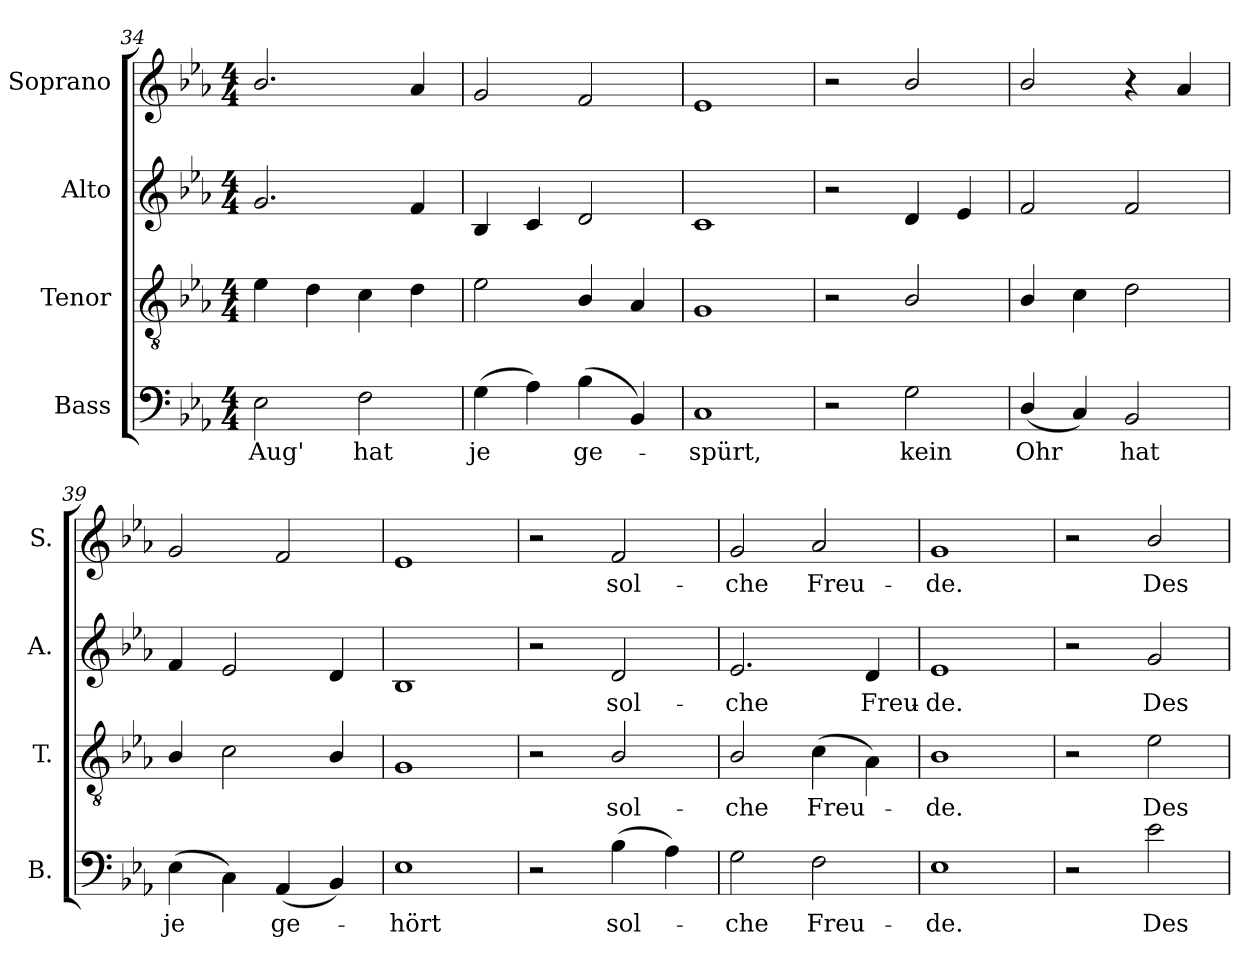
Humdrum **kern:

**kern	**text	**kern	**text	**kern	**text	**kern	**text
*part4	*part4	*part3	*part3	*part2	*part2	*part1	*part1
*staff4	*staff4	*staff3	*staff3	*staff2	*staff2	*staff1	*staff1
*I"Bass	*	*I"Tenor	*	*I"Alto	*	*I"Soprano	*
*I'B.	*	*I'T.	*	*I'A.	*	*I'S.	*
*clefF4	*	*clefGv2	*	*clefG2	*	*clefG2	*
*	*	*ITrd7c12	*	*	*	*	*
*k[b-e-a-]	*	*k[b-e-a-]	*	*k[b-e-a-]	*	*k[b-e-a-]	*
*E-:	*	*E-:	*	*E-:	*	*E-:	*
*M4/4	*	*M4/4	*	*M4/4	*	*M4/4	*
=34	=34	=34	=34	=34	=34	=34	=34
!	!LO:LY:b:color=#000000	!	!	!	!	!	!
2E-i\	Aug'	4E-i\	.	2.gi/	.	2.b-i/	.
.	.	4Di\	.	.	.	.	.
!	!LO:LY:b:color=#000000	!	!	!	!	!	!
2Fi\	hat	4Ci\	.	.	.	.	.
.	.	4Di\	.	4fi/	.	4a-i/	.
=35	=35	=35	=35	=35	=35	=35	=35
!	!LO:LY:b:color=#000000	!	!	!	!	!	!
(4Gi\	je	2E-i\	.	4B-i/	.	2gi/	.
4A-i\)	.	.	.	4ci/	.	.	.
!	!LO:LY:b:color=#000000	!	!	!	!	!	!
(4B-i\	ge-	4BB-i/	.	2di/	.	2fi/	.
4BB-i/)	.	4AA-i/	.	.	.	.	.
=36	=36	=36	=36	=36	=36	=36	=36
!	!LO:LY:b:color=#000000	!	!	!	!	!	!
1Ci	-spürt,	1GGi	.	1ci	.	1e-i	.
=37	=37	=37	=37	=37	=37	=37	=37
2r	.	2r	.	2r	.	2r	.
!	!LO:LY:b:color=#000000	!	!	!	!	!	!
2Gi\	kein	2BB-i/	.	4di/	.	2b-i/	.
.	.	.	.	4e-i/	.	.	.
=38	=38	=38	=38	=38	=38	=38	=38
!	!LO:LY:b:color=#000000	!	!	!	!	!	!
(4Di/	Ohr	4BB-i/	.	2fi/	.	2b-i/	.
4Ci/)	.	4Ci\	.	.	.	.	.
!	!LO:LY:b:color=#000000	!	!	!	!	!	!
2BB-i/	hat	2Di\	.	2fi/	.	4r	.
.	.	.	.	.	.	4a-i/	.
=39	=39	=39	=39	=39	=39	=39	=39
!	!LO:LY:b:color=#000000	!	!	!	!	!	!
(4E-i\	je	4BB-i/	.	4fi/	.	2gi/	.
4Ci\)	.	2Ci\	.	2e-i/	.	.	.
!	!LO:LY:b:color=#000000	!	!	!	!	!	!
(4AA-i/	ge-	.	.	.	.	2fi/	.
4BB-i/)	.	4BB-i/	.	4di/	.	.	.
=40	=40	=40	=40	=40	=40	=40	=40
!	!LO:LY:b:color=#000000	!	!	!	!	!	!
1E-i	-hört	1GGi	.	1B-i	.	1e-i	.
!!LO:LB:g=z
=41	=41	=41	=41	=41	=41	=41	=41
2r	.	2r	.	2r	.	2r	.
!	!LO:LY:b:color=#000000	!	!	!	!	!	!
!	!	!	!LO:LY:b:color=#000000	!	!	!	!
!	!	!	!	!	!LO:LY:b:color=#000000	!	!
!	!	!	!	!	!	!	!LO:LY:b:color=#000000
(4B-i\	sol-	2BB-i/	sol-	2di/	sol-	2fi/	sol-
4A-i\)	.	.	.	.	.	.	.
=42	=42	=42	=42	=42	=42	=42	=42
!	!LO:LY:b:color=#000000	!	!	!	!	!	!
!	!	!	!LO:LY:b:color=#000000	!	!	!	!
!	!	!	!	!	!LO:LY:b:color=#000000	!	!
!	!	!	!	!	!	!	!LO:LY:b:color=#000000
2Gi\	-che	2BB-i/	-che	2.e-i/	-che	2gi/	-che
!	!LO:LY:b:color=#000000	!	!	!	!	!	!
!	!	!	!LO:LY:b:color=#000000	!	!	!	!
!	!	!	!	!	!	!	!LO:LY:b:color=#000000
2Fi\	Freu-	(4Ci\	Freu-	.	.	2a-i/	Freu-
!	!	!	!	!	!LO:LY:b:color=#000000	!	!
.	.	4AA-i\)	.	4di/	Freu-	.	.
=43	=43	=43	=43	=43	=43	=43	=43
!	!LO:LY:b:color=#000000	!	!	!	!	!	!
!	!	!	!LO:LY:b:color=#000000	!	!	!	!
!	!	!	!	!	!LO:LY:b:color=#000000	!	!
!	!	!	!	!	!	!	!LO:LY:b:color=#000000
1E-i	-de.	1BB-i	-de.	1e-i	-de.	1gi	-de.
=44	=44	=44	=44	=44	=44	=44	=44
2r	.	2r	.	2r	.	2r	.
!	!LO:LY:b:color=#000000	!	!	!	!	!	!
!	!	!	!LO:LY:b:color=#000000	!	!	!	!
!	!	!	!	!	!LO:LY:b:color=#000000	!	!
!	!	!	!	!	!	!	!LO:LY:b:color=#000000
2e-i\	Des	2E-i\	Des	2gi/	Des	2b-i/	Des
=	=	=	=	=	=	=	=
*-	*-	*-	*-	*-	*-	*-	*-
